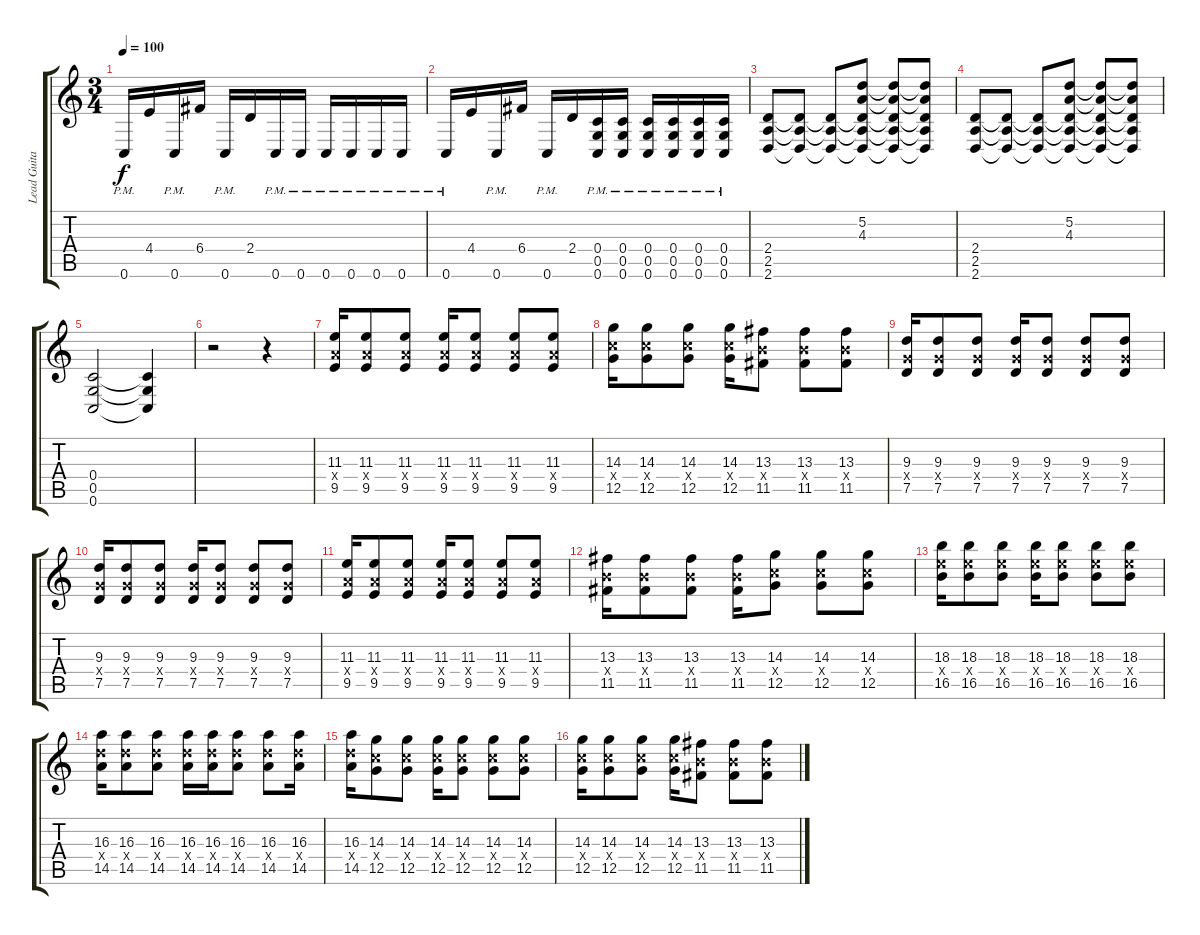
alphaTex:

\track ("Lead Guitar" "Lead Guita") {instrument distortionguitar}
\staff {score tabs}
\tuning (D4 A3 F3 C3 G2 C2) {hide}
\ts (3 4)
\tempo 100
\clef g2
\ks c
0.6{pm}.16{dy f} 4.4.16 0.6{pm}.16 6.4.16 0.6{pm}.16 2.4.16 0.6{pm}.16 0.6{pm}.16 0.6{pm}.16 0.6{pm}.16 0.6{pm}.16 0.6{pm}.16 |
0.6{pm}.16 4.4.16 0.6{pm}.16 6.4.16 0.6{pm}.16 2.4.16 (0.4{pm} 0.5{pm} 0.6{pm}).16 (0.4{pm} 0.5{pm} 0.6{pm}).16 (0.4{pm} 0.5{pm} 0.6{pm}).16 (0.4{pm} 0.5{pm} 0.6{pm}).16 (0.4{pm} 0.5{pm} 0.6{pm}).16 (0.4{pm} 0.5{pm} 0.6{pm}).16 |
(2.4 2.5 2.6).8 (2.4{t} 2.5{t} 2.6{t}).8 (2.4{t} 2.5{t} 2.6{t}).8 (5.2 4.3 2.4{t} 2.5{t} 2.6{t}).8 (5.2{t} 4.3{t} 2.4{t} 2.5{t} 2.6{t}).8 (5.2{t} 4.3{t} 2.4{t} 2.5{t} 2.6{t}).8 |
(2.4 2.5 2.6).8 (2.4{t} 2.5{t} 2.6{t}).8 (2.4{t} 2.5{t} 2.6{t}).8 (5.2 4.3 2.4{t} 2.5{t} 2.6{t}).8 (5.2{t} 4.3{t} 2.4{t} 2.5{t} 2.6{t}).8 (5.2{t} 4.3{t} 2.4{t} 2.5{t} 2.6{t}).8 |
(0.4 0.5 0.6).2 (0.4{t} 0.5{t} 0.6{t}).4 |
r.2 r.4 |
(11.3 9.4{x} 9.5).16 (11.3 9.4{x} 9.5).8 (11.3 9.4{x} 9.5).8 (11.3 9.4{x} 9.5).16 (11.3 9.4{x} 9.5).8 (11.3 9.4{x} 9.5).8 (11.3 9.4{x} 9.5).8 |
(14.3 12.4{x} 12.5).16 (14.3 12.4{x} 12.5).8 (14.3 12.4{x} 12.5).8 (14.3 12.4{x} 12.5).16 (13.3 11.4{x} 11.5).8 (13.3 11.4{x} 11.5).8 (13.3 11.4{x} 11.5).8 |
(9.3 7.4{x} 7.5).16 (9.3 7.4{x} 7.5).8 (9.3 7.4{x} 7.5).8 (9.3 7.4{x} 7.5).16 (9.3 7.4{x} 7.5).8 (9.3 7.4{x} 7.5).8 (9.3 7.4{x} 7.5).8 |
(9.3 7.4{x} 7.5).16 (9.3 7.4{x} 7.5).8 (9.3 7.4{x} 7.5).8 (9.3 7.4{x} 7.5).16 (9.3 7.4{x} 7.5).8 (9.3 7.4{x} 7.5).8 (9.3 7.4{x} 7.5).8 |
(11.3 9.4{x} 9.5).16 (11.3 9.4{x} 9.5).8 (11.3 9.4{x} 9.5).8 (11.3 9.4{x} 9.5).16 (11.3 9.4{x} 9.5).8 (11.3 9.4{x} 9.5).8 (11.3 9.4{x} 9.5).8 |
(13.3 11.4{x} 11.5).16 (13.3 11.4{x} 11.5).8 (13.3 11.4{x} 11.5).8 (13.3 11.4{x} 11.5).16 (14.3 12.4{x} 12.5).8 (14.3 12.4{x} 12.5).8 (14.3 12.4{x} 12.5).8 |
(18.3 16.4{x} 16.5).16 (18.3 16.4{x} 16.5).8 (18.3 16.4{x} 16.5).8 (18.3 16.4{x} 16.5).16 (18.3 16.4{x} 16.5).8 (18.3 16.4{x} 16.5).8 (18.3 16.4{x} 16.5).8 |
(16.3 14.4{x} 14.5).16 (16.3 14.4{x} 14.5).8 (16.3 14.4{x} 14.5).8 (16.3 14.4{x} 14.5).16 (16.3 14.4{x} 14.5).16 (16.3 14.4{x} 14.5).8 (16.3 14.4{x} 14.5).8 (16.3 14.4{x} 14.5).16 |
(16.3 14.4{x} 14.5).16 (14.3 12.4{x} 12.5).8 (14.3 12.4{x} 12.5).8 (14.3 12.4{x} 12.5).16 (14.3 12.4{x} 12.5).8 (14.3 12.4{x} 12.5).8 (14.3 12.4{x} 12.5).8 |
(14.3 12.4{x} 12.5).16 (14.3 12.4{x} 12.5).8 (14.3 12.4{x} 12.5).8 (14.3 12.4{x} 12.5).16 (13.3 11.4{x} 11.5).8 (13.3 11.4{x} 11.5).8 (13.3 11.4{x} 11.5).8
